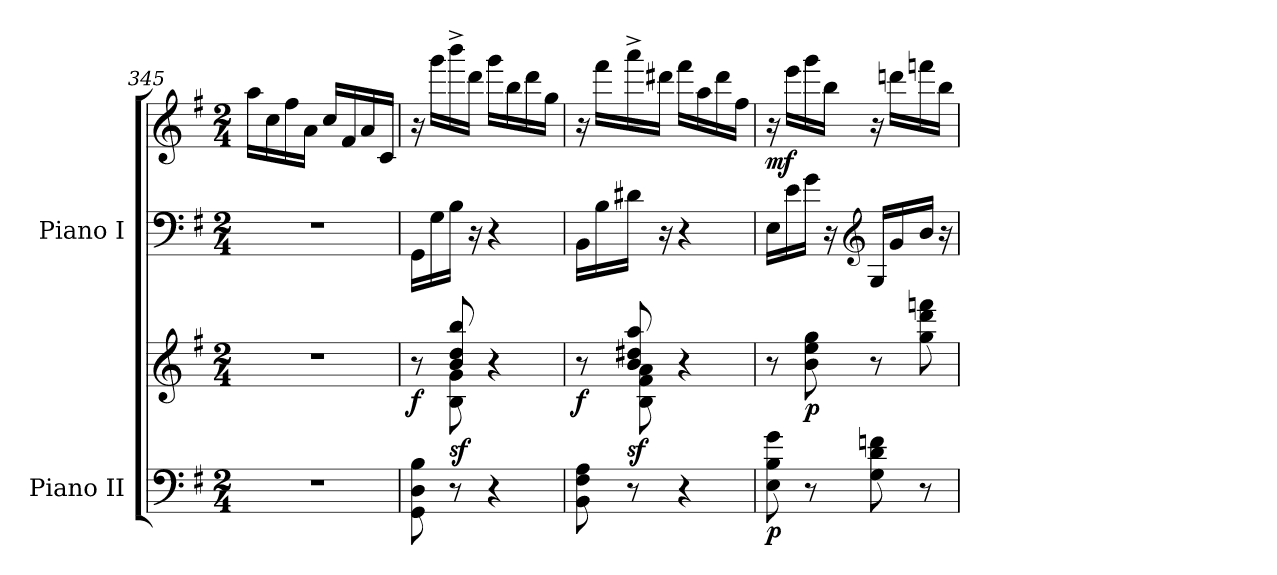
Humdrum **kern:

**kern	**kern	**dynam	**kern	**kern	**dynam
*part2	*part2	*part2	*part1	*part1	*part1
*staff4	*staff3	*staff3/4	*staff2	*staff1	*staff1/2
*I"Piano II	*	*	*I"Piano I	*	*
*I'Pno. II	*	*	*I'Pno. I	*	*
*clefF4	*clefG2	*	*clefF4	*clefG2	*
*k[f#]	*k[f#]	*	*k[f#]	*k[f#]	*
*M2/4	*M2/4	*	*M2/4	*M2/4	*
=345	=345	=345	=345	=345	=345
2r	2r	.	2r	16aa\LL	.
.	.	.	.	16cc\	.
.	.	.	.	16ff#\	.
.	.	.	.	16a\JJ	.
.	.	.	.	16cc/LL	.
.	.	.	.	16f#/	.
.	.	.	.	16a/	.
.	.	.	.	16c/JJ	.
=346	=346	=346	=346	=346	=346
*	*^	*	*	*	*
!	!	!	!LO:DY:b	!	!	!
8GG!\ 8D!\ 8B!\	8r	8ryy	f	16GG\LL	16r	.
.	.	.	.	16G\	16ggg\LL	.
!	!	!	!LO:DY:b	!	!	!
8r	8b!/ 8dd!/ 8bb!/	8B!\ 8g!\	sf	16B\JJ	16bbb^\	.
.	.	.	.	16r	16ddd\JJ	.
4r	4r	4ryy	.	4r	16ggg\LL	.
.	.	.	.	.	16bb\	.
.	.	.	.	.	16ddd\	.
.	.	.	.	.	16gg\JJ	.
=347	=347	=347	=347	=347	=347	=347
!	!	!	!LO:DY:b	!	!	!
8BB!\ 8F#!\ 8A!\	8r	8ryy	f	16BB\LL	16r	.
.	.	.	.	16B\	16fff#\LL	.
!	!	!	!LO:DY:b	!	!	!
8r	8b!/ 8dd#X!/ 8aa!/	8B!\ 8f#!\ 8a!\	sf	16d#X\JJ	16aaa^\	.
.	.	.	.	16r	16ddd#X\JJ	.
4r	4r	4ryy	.	4r	16fff#\LL	.
.	.	.	.	.	16aa\	.
.	.	.	.	.	16ddd#\	.
.	.	.	.	.	16ff#\JJ	.
*	*v	*v	*	*	*	*
!!LO:LB:g=z
=348	=348	=348	=348	=348	=348
!	!	!LO:DY:b=2	!	!	!LO:DY:b
8E!\ 8B!\ 8g!\	8r	p	16E\LL	16r	mf
.	.	.	16e\	16eee\LL	.
!	!	!LO:DY:b	!	!	!
8r	8b!\ 8ee!\ 8gg!\	p	16g\JJ	16ggg\	.
.	.	.	16r	16bb\JJ	.
*	*	*	*clefG2	*	*
8G!\ 8d!\ 8fn!\	8r	.	16G/LL	16r	.
.	.	.	16g/	16dddn\LL	.
8r	8gg!\ 8ddd!\ 8fffn!\	.	16b/JJ	16fffn\	.
.	.	.	16r	16bb\JJ	.
=	=	=	=	=	=
*-	*-	*-	*-	*-	*-
